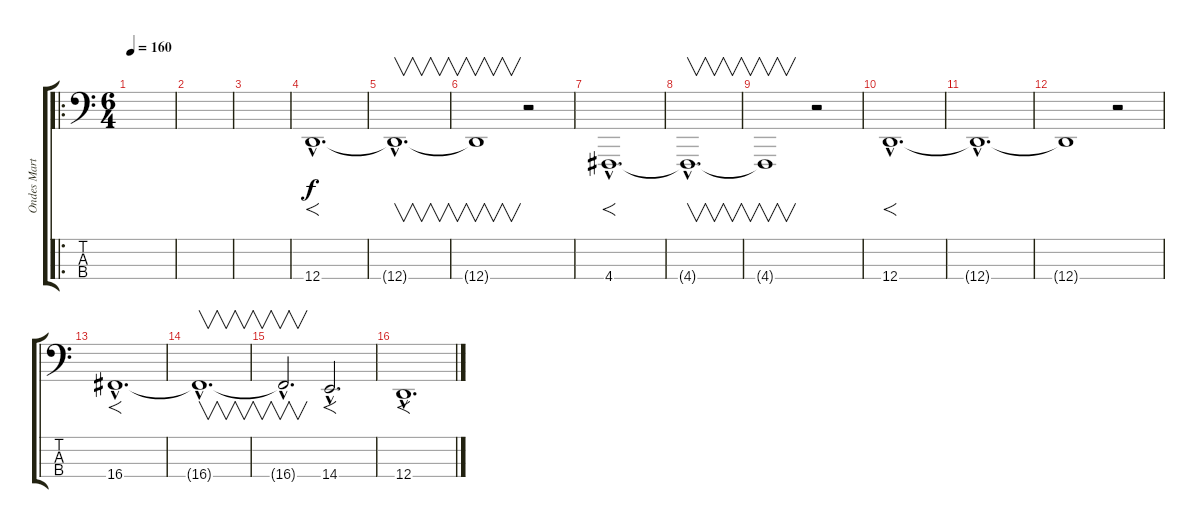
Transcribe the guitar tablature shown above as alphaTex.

\track ("Ondes Martenot - Jonny Greenwood" "Ondes Mart") {instrument synthstrings2}
\staff {score tabs}
\tuning (G2 D2 A1 D1) {hide}
\ro
\ts (6 4)
\tempo 160
\tempo 120
\tempo 160
\clef f4
\ks c
|
|
|
12.4{hac}.1{f d volume 14} |
12.4{hac t}.1{v d} |
12.4{t}.1{v} r.2 |
4.4{hac}.1{f d} |
4.4{hac t}.1{v d} |
4.4{t}.1{v} r.2 |
12.4{hac}.1{f d} |
12.4{hac t}.1{d} |
12.4{t}.1 r.2 |
16.4{hac}.1{f d} |
16.4{hac t}.1{v d} |
16.4{hac t}.2{v d} 14.4{hac}.2{f d} |
12.4{hac}.1{f d}
